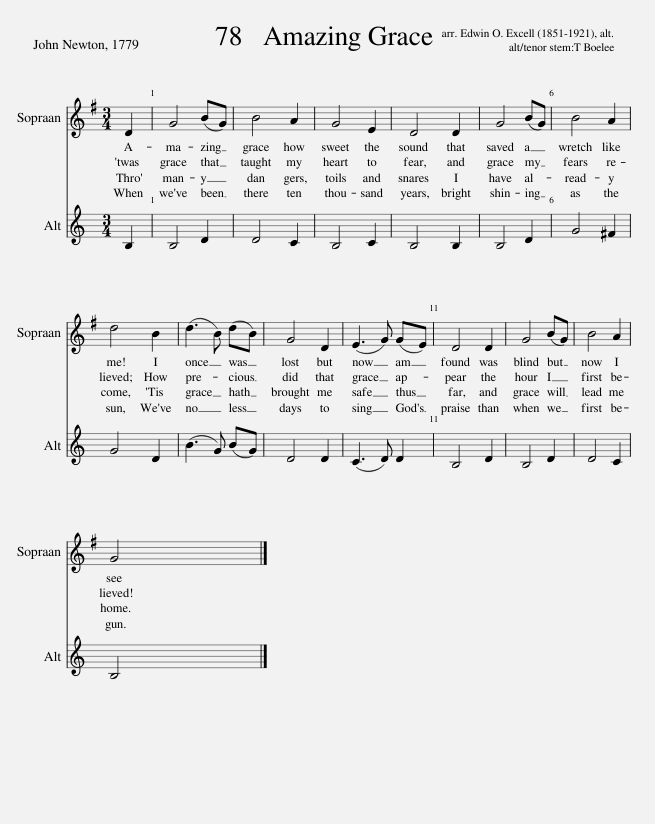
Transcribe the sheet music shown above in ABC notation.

X:1
%%score 1 2
L:1/8
M:3/4
I:linebreak $
K:G
V:1 treble
V:2 treble
V:1
 D2 | G4 (BG) | B4 A2 | G4 E2 | D4 D2 | %5
 G4 (BG) | B4 A2 |$ d4 B2 | (d3 B) (dB) | G4 D2 | %10
 (E3 G) (GE) | D4 D2 | G4 (BG) | B4 A2 |$ G4 x2 |] %15
V:2
[K:C] B,2 | B,4 D2 | D4 C2 | B,4 C2 | B,4 B,2 | %5
 B,4 D2 | G4 ^F2 |$ G4 D2 | (B3 G) (BG) | D4 D2 | %10
 (C3 D) D2 | B,4 D2 | B,4 D2 | D4 C2 |$ B,4 x2 |] %15
